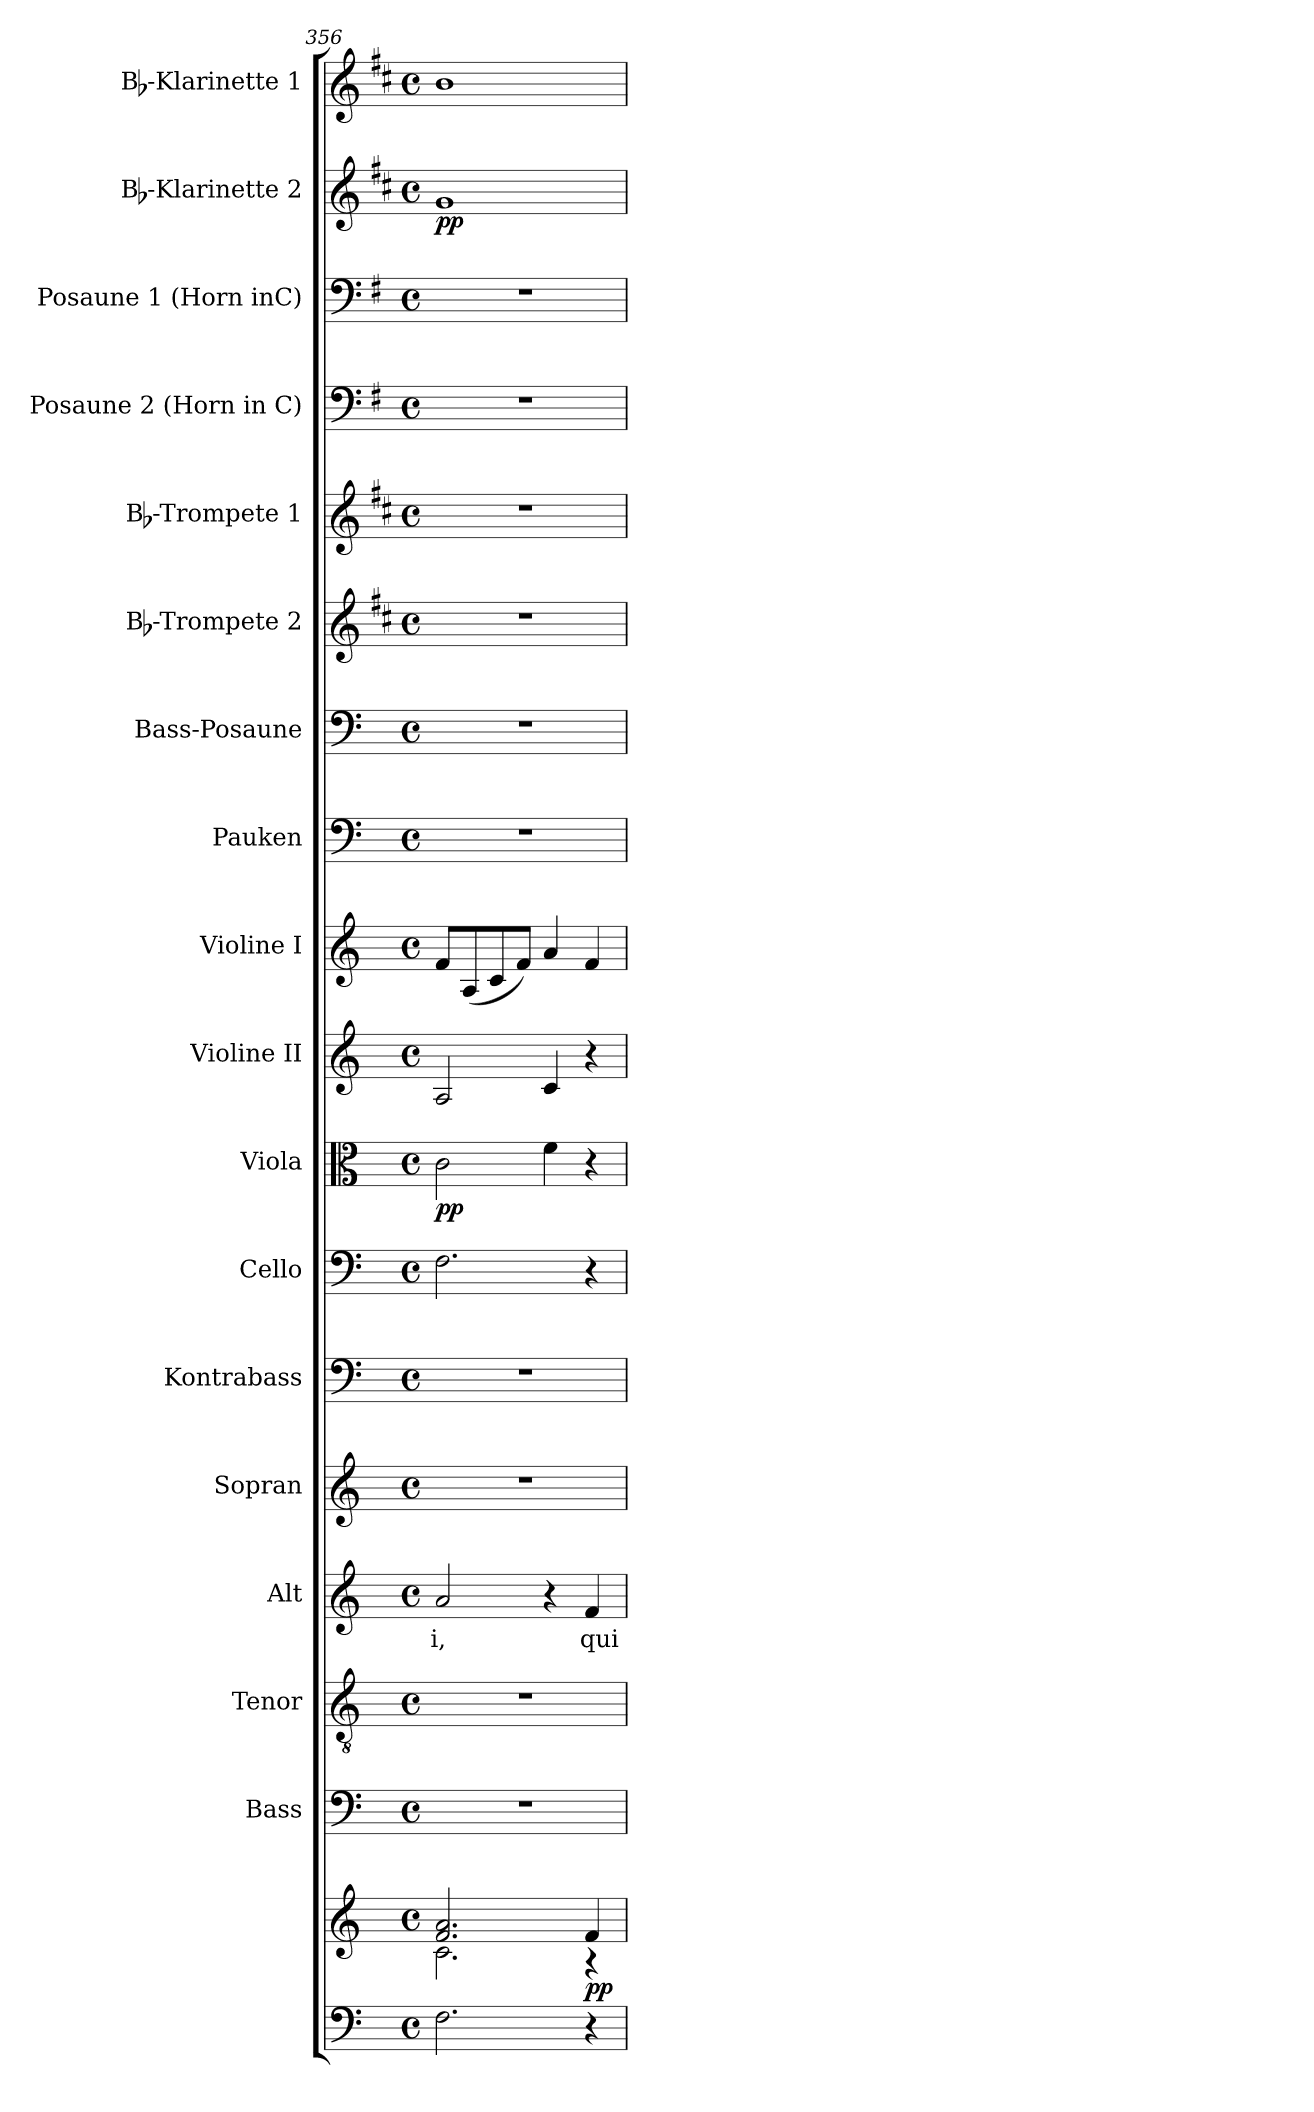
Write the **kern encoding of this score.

**kern	**kern	**dynam	**kern	**kern	**kern	**text	**kern	**kern	**kern	**kern	**dynam	**kern	**kern	**kern	**kern	**kern	**kern	**kern	**kern	**kern	**dynam	**kern
*part18	*part18	*part18	*part17	*part16	*part15	*part15	*part14	*part13	*part12	*part11	*part11	*part10	*part9	*part8	*part7	*part6	*part5	*part4	*part3	*part2	*part2	*part1
*staff19	*staff18	*staff18/19	*staff17	*staff16	*staff15	*staff15	*staff14	*staff13	*staff12	*staff11	*staff11	*staff10	*staff9	*staff8	*staff7	*staff6	*staff5	*staff4	*staff3	*staff2	*staff2	*staff1
*	*	*	*I"Bass	*I"Tenor	*I"Alt	*	*I"Sopran	*I"Kontrabass	*I"Cello	*I"Viola	*	*I"Violine II	*I"Violine I	*I"Pauken	*I"Bass-Posaune	*I"Bb-Trompete 2	*I"Bb-Trompete 1	*I"Posaune 2 (Horn in C)	*I"Posaune 1 (Horn inC)	*I"Bb-Klarinette 2	*	*I"Bb-Klarinette 1
*	*	*	*I'B.	*I'T.	*I'A.	*	*I'S.	*I'Kb.	*	*I'Vla.	*	*I'Vl. II	*I'Vl. I	*I'Pk.	*I'B-Pos.	*I'Bb Trp. 2	*I'Bb Trp. 1	*I'Pos. 2	*I'Pos. 1	*I'Bb Kl. 2	*	*I'Bb Kl. 1
*clefF4	*clefG2	*	*clefF4	*clefGv2	*clefG2	*	*clefG2	*clefF4	*clefF4	*clefC3	*	*clefG2	*clefG2	*clefF4	*clefF4	*clefG2	*clefG2	*clefF4	*clefF4	*clefG2	*	*clefG2
*	*	*	*	*	*	*	*	*ITrd7c12	*	*	*	*	*	*	*	*ITrd1c2	*ITrd1c2	*ITrd4c7	*ITrd4c7	*ITrd1c2	*	*ITrd1c2
*k[]	*k[]	*	*k[]	*k[]	*k[]	*	*k[]	*k[]	*k[]	*k[]	*	*k[]	*k[]	*k[]	*k[]	*k[]	*k[]	*k[]	*k[]	*k[]	*	*k[]
*C:	*C:	*	*C:	*C:	*C:	*	*C:	*C:	*C:	*C:	*	*C:	*C:	*C:	*C:	*C:	*C:	*C:	*C:	*C:	*	*C:
*M4/4	*M4/4	*	*M4/4	*M4/4	*M4/4	*	*M4/4	*M4/4	*M4/4	*M4/4	*	*M4/4	*M4/4	*M4/4	*M4/4	*M4/4	*M4/4	*M4/4	*M4/4	*M4/4	*	*M4/4
*met(c)	*met(c)	*	*met(c)	*met(c)	*met(c)	*	*met(c)	*met(c)	*met(c)	*met(c)	*	*met(c)	*met(c)	*met(c)	*met(c)	*met(c)	*met(c)	*met(c)	*met(c)	*met(c)	*	*met(c)
=356	=356	=356	=356	=356	=356	=356	=356	=356	=356	=356	=356	=356	=356	=356	=356	=356	=356	=356	=356	=356	=356	=356
*	*^	*	*	*	*	*	*	*	*	*	*	*	*	*	*	*	*	*	*	*	*	*
!	!	!	!	!	!	!	!LO:LY:b	!	!	!	!	!LO:DY:b	!	!	!	!	!	!	!	!	!	!LO:DY:b	!
2.F\	2.f/ 2.a/	2.c\	.	1r	1r	2a/	-i,	1r	1r	2.F\	2c\	pp	2A/	8f/L	1r	1r	1r	1r	1r	1r	1f	pp	1a
.	.	.	.	.	.	.	.	.	.	.	.	.	.	(<8A/	.	.	.	.	.	.	.	.	.
.	.	.	.	.	.	.	.	.	.	.	.	.	.	8c/	.	.	.	.	.	.	.	.	.
.	.	.	.	.	.	.	.	.	.	.	.	.	.	8f/J)	.	.	.	.	.	.	.	.	.
.	.	.	.	.	.	4r	.	.	.	.	4f\	.	4c/	4a/	.	.	.	.	.	.	.	.	.
!	!	!	!LO:DY:b	!	!	!	!LO:LY:b	!	!	!	!	!	!	!	!	!	!	!	!	!	!	!	!
4r	4f/	4rA	pp	.	.	4f/	qui	.	.	4r	4r	.	4r	4f/	.	.	.	.	.	.	.	.	.
*	*v	*v	*	*	*	*	*	*	*	*	*	*	*	*	*	*	*	*	*	*	*	*	*
=	=	=	=	=	=	=	=	=	=	=	=	=	=	=	=	=	=	=	=	=	=	=
*-	*-	*-	*-	*-	*-	*-	*-	*-	*-	*-	*-	*-	*-	*-	*-	*-	*-	*-	*-	*-	*-	*-
